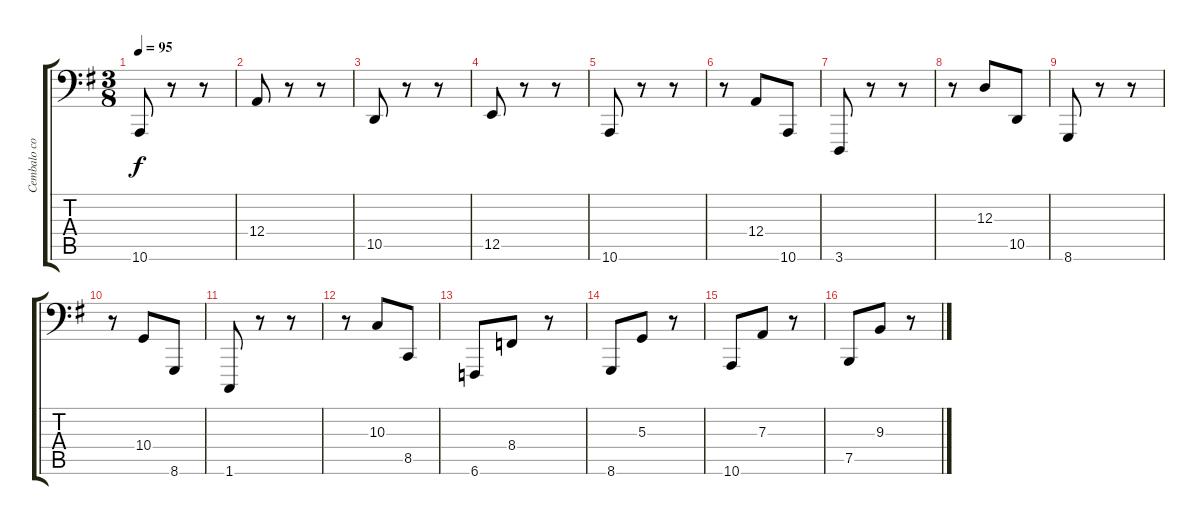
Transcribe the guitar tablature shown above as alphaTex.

\track ("Cembalo concertato." "Cembalo co") {instrument harpsichord}
\staff {score tabs}
\tuning (C3 G2 D2 A1 E1 B0) {hide}
\ts (3 8)
\tempo 95
\clef f4
\ks g
10.6.8{dy f} r.8 r.8 |
12.4.8 r.8 r.8 |
10.5.8 r.8 r.8 |
12.5.8 r.8 r.8 |
10.6.8 r.8 r.8 |
r.8 12.4.8{beam merge} 10.6.8 |
3.6.8 r.8 r.8 |
r.8 12.3.8{beam merge} 10.5.8 |
8.6.8 r.8 r.8 |
r.8 10.4.8{beam merge} 8.6.8 |
1.6.8 r.8 r.8 |
r.8 10.3.8{beam merge} 8.5.8 |
6.6.8{beam merge} 8.4.8 r.8 |
8.6.8{beam merge} 5.3.8 r.8 |
10.6.8{beam merge} 7.3.8 r.8 |
7.5.8{beam merge} 9.3.8 r.8
